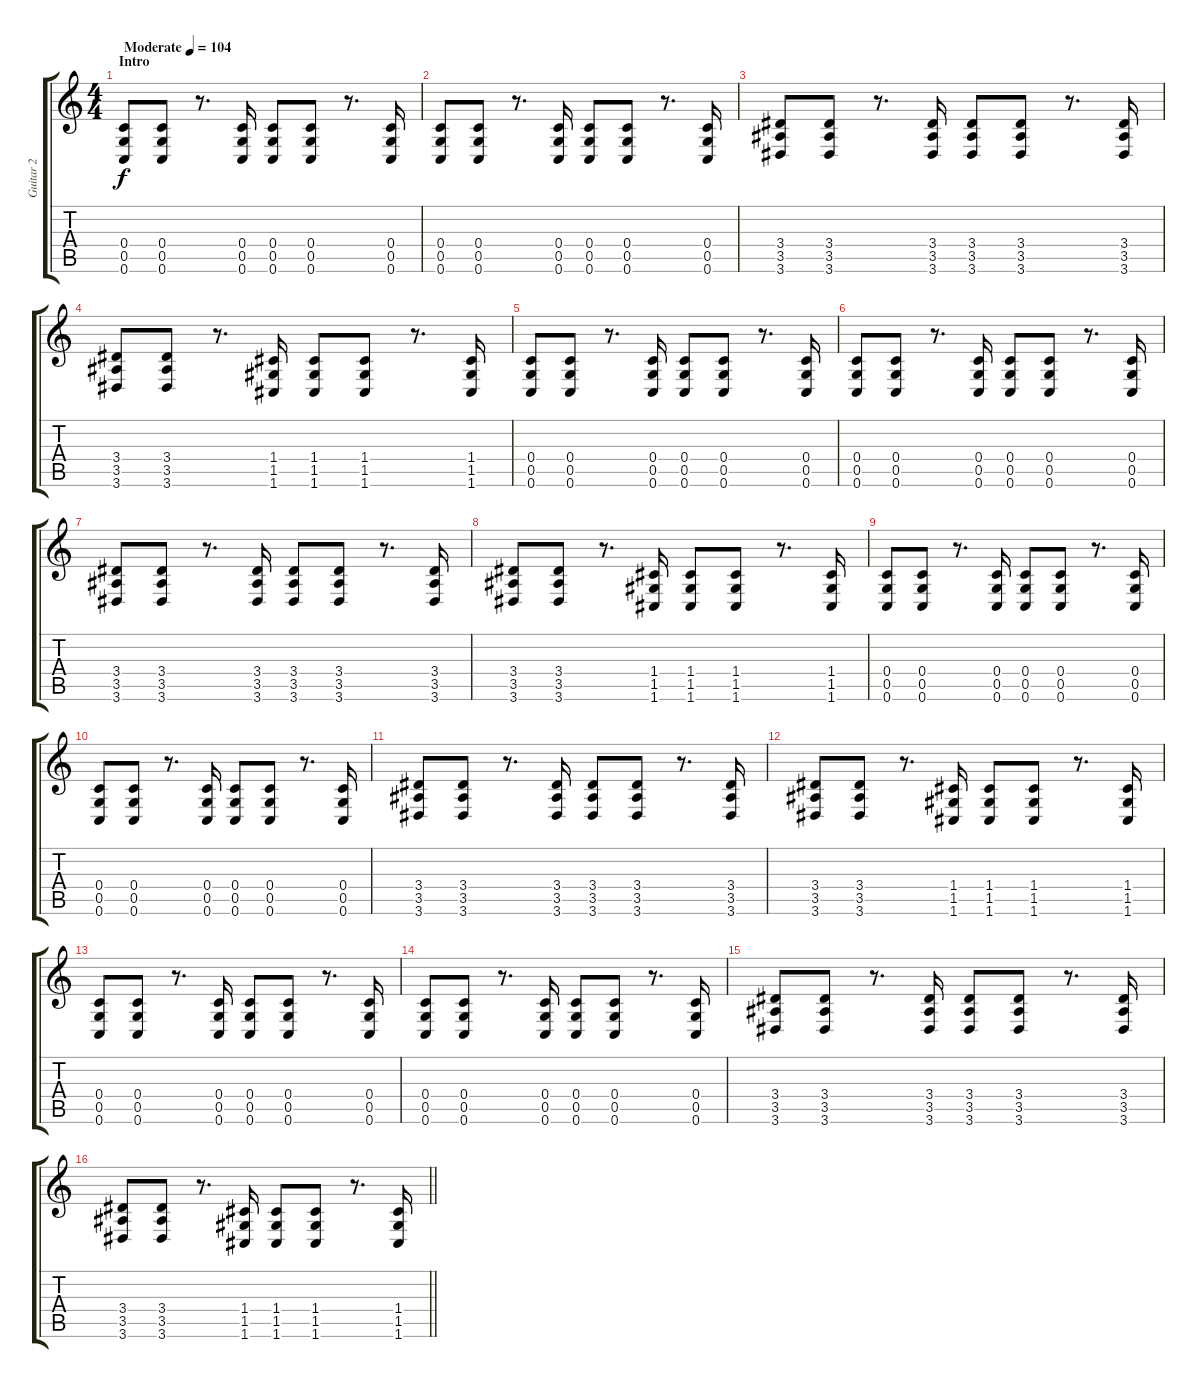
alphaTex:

\track ("Guitar 2" "Guitar 2") {instrument distortionguitar}
\staff {score tabs}
\tuning (D4 A3 F3 C3 G2 C2) {hide}
\ts (4 4)
\section ("" "Intro")
\tempo (104 "Moderate")
\clef g2
\ks c
(0.4 0.5 0.6).8{dy f instrument distortionguitar} (0.4 0.5 0.6).8 r.8{d} (0.4 0.5 0.6).16 (0.4 0.5 0.6).8 (0.4 0.5 0.6).8 r.8{d} (0.4 0.5 0.6).16 |
(0.4 0.5 0.6).8 (0.4 0.5 0.6).8 r.8{d} (0.4 0.5 0.6).16 (0.4 0.5 0.6).8 (0.4 0.5 0.6).8 r.8{d} (0.4 0.5 0.6).16 |
(3.4 3.5 3.6).8 (3.4 3.5 3.6).8 r.8{d} (3.4 3.5 3.6).16 (3.4 3.5 3.6).8 (3.4 3.5 3.6).8 r.8{d} (3.4 3.5 3.6).16 |
(3.4 3.5 3.6).8 (3.4 3.5 3.6).8 r.8{d} (1.4 1.5 1.6).16 (1.4 1.5 1.6).8 (1.4 1.5 1.6).8 r.8{d} (1.4 1.5 1.6).16 |
(0.4 0.5 0.6).8 (0.4 0.5 0.6).8 r.8{d} (0.4 0.5 0.6).16 (0.4 0.5 0.6).8 (0.4 0.5 0.6).8 r.8{d} (0.4 0.5 0.6).16 |
(0.4 0.5 0.6).8 (0.4 0.5 0.6).8 r.8{d} (0.4 0.5 0.6).16 (0.4 0.5 0.6).8 (0.4 0.5 0.6).8 r.8{d} (0.4 0.5 0.6).16 |
(3.4 3.5 3.6).8 (3.4 3.5 3.6).8 r.8{d} (3.4 3.5 3.6).16 (3.4 3.5 3.6).8 (3.4 3.5 3.6).8 r.8{d} (3.4 3.5 3.6).16 |
(3.4 3.5 3.6).8 (3.4 3.5 3.6).8 r.8{d} (1.4 1.5 1.6).16 (1.4 1.5 1.6).8 (1.4 1.5 1.6).8 r.8{d} (1.4 1.5 1.6).16 |
(0.4 0.5 0.6).8 (0.4 0.5 0.6).8 r.8{d} (0.4 0.5 0.6).16 (0.4 0.5 0.6).8 (0.4 0.5 0.6).8 r.8{d} (0.4 0.5 0.6).16 |
(0.4 0.5 0.6).8 (0.4 0.5 0.6).8 r.8{d} (0.4 0.5 0.6).16 (0.4 0.5 0.6).8 (0.4 0.5 0.6).8 r.8{d} (0.4 0.5 0.6).16 |
(3.4 3.5 3.6).8 (3.4 3.5 3.6).8 r.8{d} (3.4 3.5 3.6).16 (3.4 3.5 3.6).8 (3.4 3.5 3.6).8 r.8{d} (3.4 3.5 3.6).16 |
(3.4 3.5 3.6).8 (3.4 3.5 3.6).8 r.8{d} (1.4 1.5 1.6).16 (1.4 1.5 1.6).8 (1.4 1.5 1.6).8 r.8{d} (1.4 1.5 1.6).16 |
(0.4 0.5 0.6).8 (0.4 0.5 0.6).8 r.8{d} (0.4 0.5 0.6).16 (0.4 0.5 0.6).8 (0.4 0.5 0.6).8 r.8{d} (0.4 0.5 0.6).16 |
(0.4 0.5 0.6).8 (0.4 0.5 0.6).8 r.8{d} (0.4 0.5 0.6).16 (0.4 0.5 0.6).8 (0.4 0.5 0.6).8 r.8{d} (0.4 0.5 0.6).16 |
(3.4 3.5 3.6).8 (3.4 3.5 3.6).8 r.8{d} (3.4 3.5 3.6).16 (3.4 3.5 3.6).8 (3.4 3.5 3.6).8 r.8{d} (3.4 3.5 3.6).16 |
\barLineRight lightlight
(3.4 3.5 3.6).8 (3.4 3.5 3.6).8 r.8{d} (1.4 1.5 1.6).16 (1.4 1.5 1.6).8 (1.4 1.5 1.6).8 r.8{d} (1.4 1.5 1.6).16
